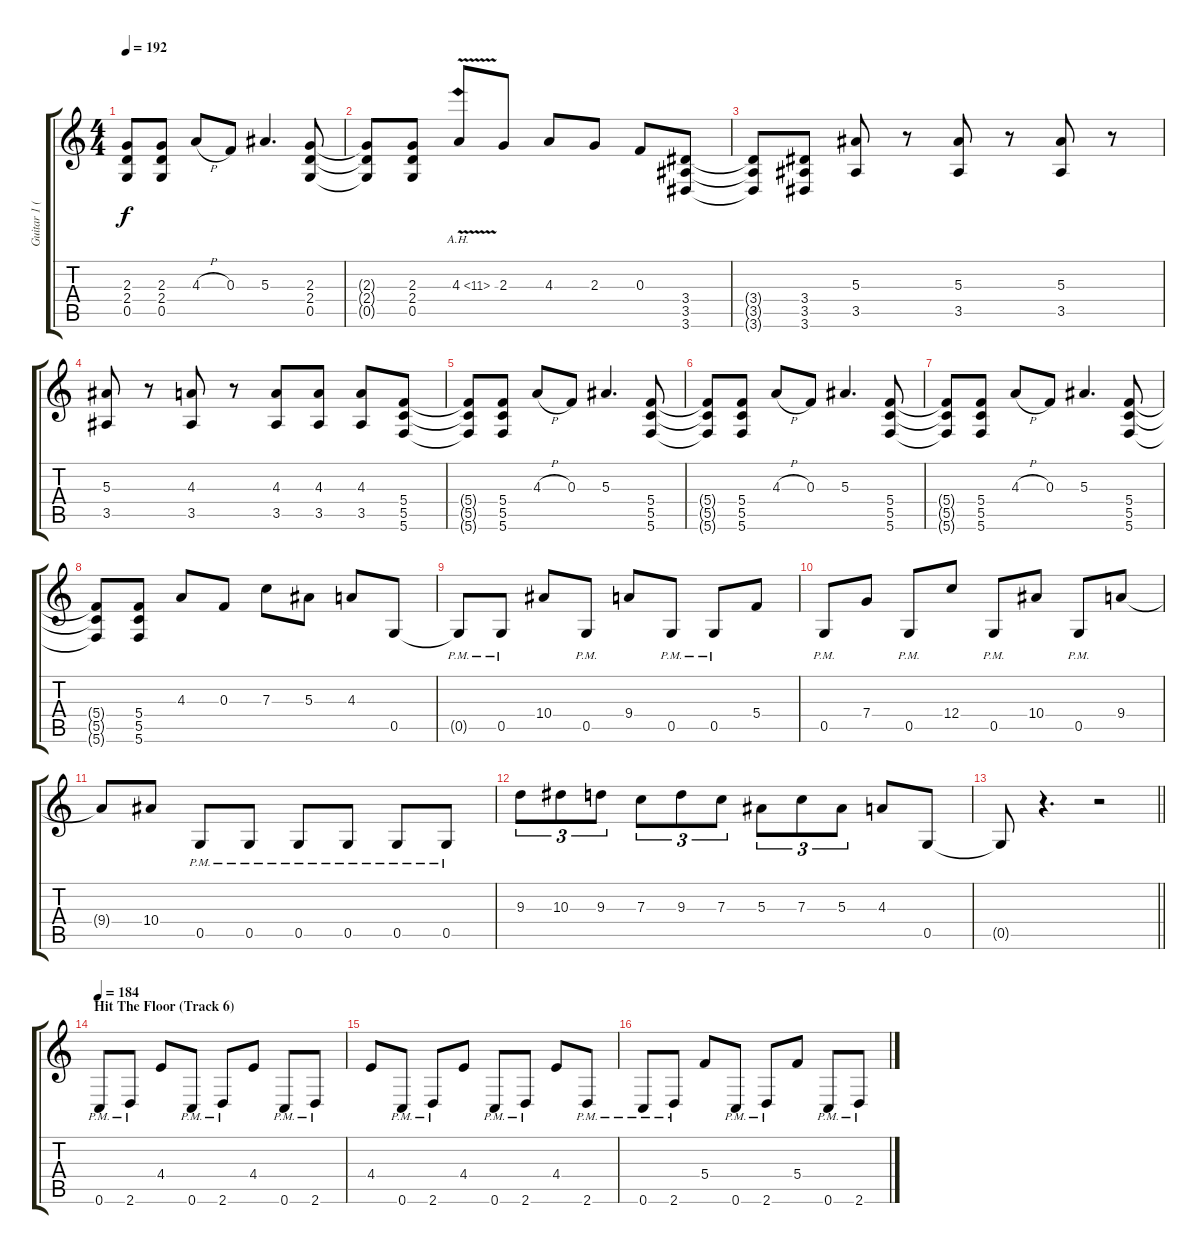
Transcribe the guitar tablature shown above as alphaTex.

\track ("Guitar 1 (Distorted- Tuck)" "Guitar 1 (") {instrument distortionguitar}
\staff {score tabs}
\tuning (D4 A3 F3 C3 G2 C2) {hide}
\ts (4 4)
\tempo 192
\clef g2
\ks c
(2.3{t} 2.4{t} 0.5{t}).8{dy f} (2.3 2.4 0.5).8 4.3{h}.8 0.3.8 5.3.4{d} (2.3 2.4 0.5).8 |
(2.3{t} 2.4{t} 0.5{t}).8 (2.3 2.4 0.5).8 4.3{ah 7 v}.8 2.3.8 4.3.8 2.3.8 0.3.8 (3.4 3.5 3.6).8 |
(3.4{t} 3.5{t} 3.6{t}).8 (3.4 3.5 3.6).8 (5.3 3.5).8 r.8 (5.3 3.5).8 r.8 (5.3 3.5).8 r.8 |
(5.3 3.5).8 r.8 (4.3 3.5).8 r.8 (4.3 3.5).8 (4.3 3.5).8 (4.3 3.5).8 (5.4 5.5 5.6).8 |
(5.4{t} 5.5{t} 5.6{t}).8 (5.4 5.5 5.6).8 4.3{h}.8 0.3.8 5.3.4{d} (5.4 5.5 5.6).8 |
(5.4{t} 5.5{t} 5.6{t}).8 (5.4 5.5 5.6).8 4.3{h}.8 0.3.8 5.3.4{d} (5.4 5.5 5.6).8 |
(5.4{t} 5.5{t} 5.6{t}).8 (5.4 5.5 5.6).8 4.3{h}.8 0.3.8 5.3.4{d} (5.4 5.5 5.6).8 |
(5.4{t} 5.5{t} 5.6{t}).8 (5.4 5.5 5.6).8 4.3.8 0.3.8 7.3.8 5.3.8 4.3.8 0.5.8 |
0.5{pm t}.8{volume 13} 0.5{pm}.8 10.4.8 0.5{pm}.8 9.4.8 0.5{pm}.8 0.5{pm}.8 5.4.8 |
0.5{pm}.8 7.4.8 0.5{pm}.8 12.4.8 0.5{pm}.8 10.4.8 0.5{pm}.8 9.4.8 |
9.4{t}.8 10.4.8 0.5{pm}.8 0.5{pm}.8 0.5{pm}.8 0.5{pm}.8 0.5{pm}.8 0.5{pm}.8 |
9.3.8{tu (3 2)} 10.3.8{tu (3 2)} 9.3.8{tu (3 2)} 7.3.8{tu (3 2)} 9.3.8{tu (3 2)} 7.3.8{tu (3 2)} 5.3.8{tu (3 2)} 7.3.8{tu (3 2)} 5.3.8{tu (3 2)} 4.3.8 0.5.8 |
\barLineRight lightlight
0.5{t}.8 r.4{d} r.2 |
\section ("" "Hit The Floor (Track 6)")
\tempo 184
0.6{pm}.8{balance 0} 2.6{pm}.8 4.4.8 0.6{pm}.8 2.6{pm}.8 4.4.8 0.6{pm}.8 2.6{pm}.8 |
4.4.8 0.6{pm}.8 2.6{pm}.8 4.4.8 0.6{pm}.8 2.6{pm}.8 4.4.8 2.6{pm}.8 |
0.6{pm}.8 2.6{pm}.8 5.4.8 0.6{pm}.8 2.6{pm}.8 5.4.8 0.6{pm}.8 2.6{pm}.8
